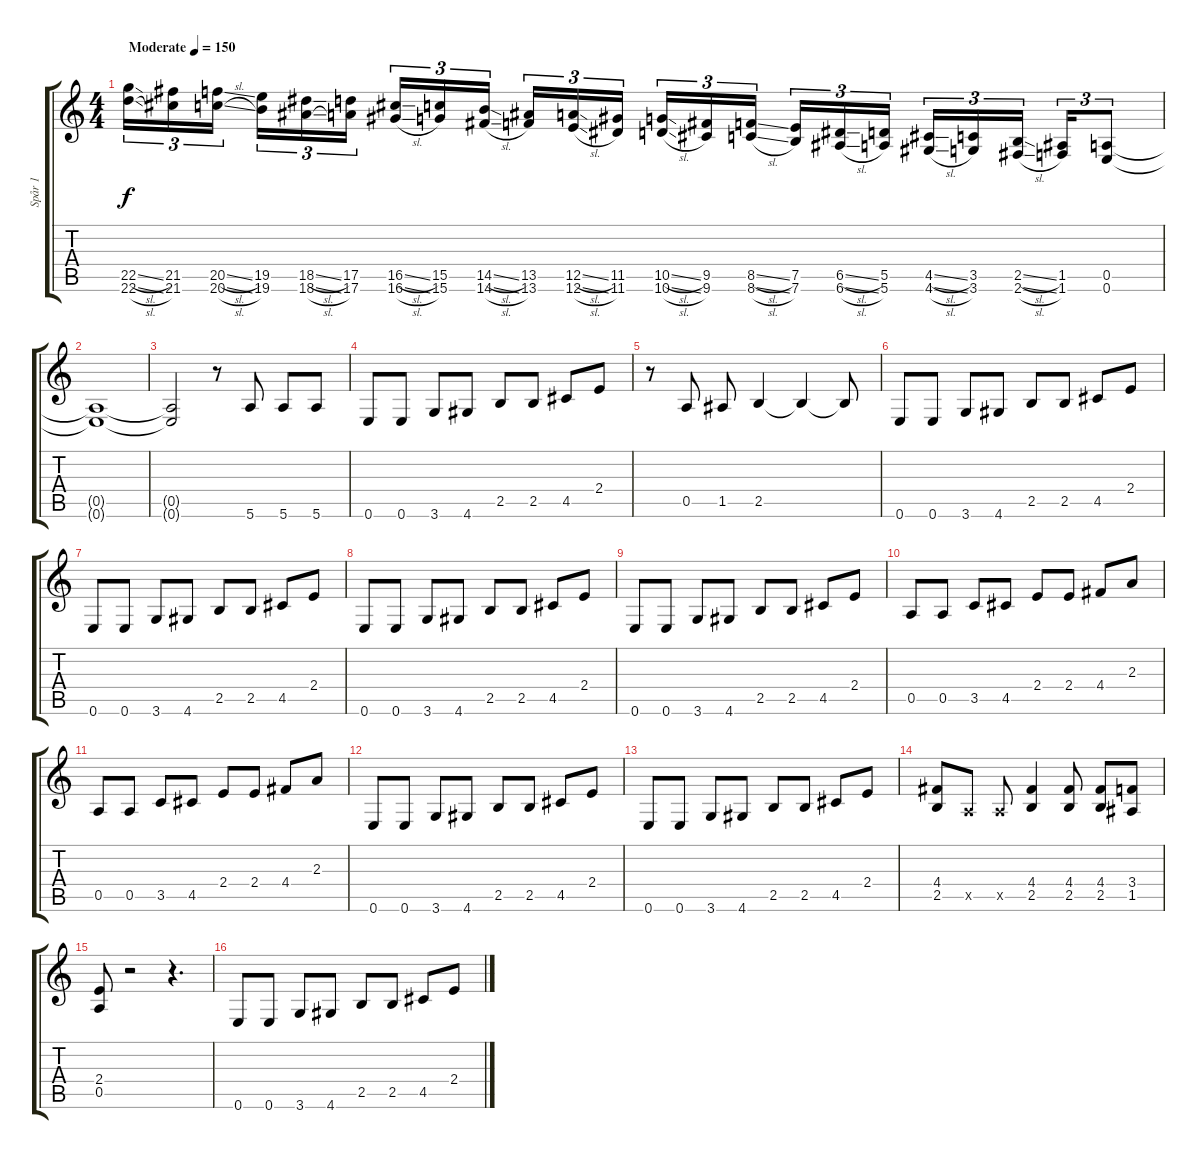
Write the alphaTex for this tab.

\track ("Spår 1" "Spår 1") {instrument overdrivenguitar}
\staff {score tabs}
\tuning (E4 B3 G3 D3 A2 E2) {hide}
\ts (4 4)
\tempo (150 "Moderate")
\clef g2
\ks c
(22.5{sl} 22.6{sl}).16{tu (3 2) dy f instrument overdrivenguitar} (21.5 21.6).16{tu (3 2)} (20.5{sl} 20.6{sl}).16{tu (3 2) beam splitsecondary} (19.5 19.6).16{tu (3 2)} (18.5{sl} 18.6{sl}).16{tu (3 2)} (17.5 17.6).16{tu (3 2)} (16.5{sl} 16.6{sl}).16{tu (3 2)} (15.5 15.6).16{tu (3 2)} (14.5{sl} 14.6{sl}).16{tu (3 2) beam splitsecondary} (13.5 13.6).16{tu (3 2)} (12.5{sl} 12.6{sl}).16{tu (3 2)} (11.5 11.6).16{tu (3 2)} (10.5{sl} 10.6{sl}).16{tu (3 2)} (9.5 9.6).16{tu (3 2)} (8.5{sl} 8.6{sl}).16{tu (3 2) beam splitsecondary} (7.5 7.6).16{tu (3 2)} (6.5{sl} 6.6{sl}).16{tu (3 2)} (5.5 5.6).16{tu (3 2)} (4.5{sl} 4.6{sl}).16{tu (3 2)} (3.5 3.6).16{tu (3 2)} (2.5{sl} 2.6{sl}).16{tu (3 2) beam splitsecondary} (1.5 1.6).16{tu (3 2)} (0.5 0.6).8{tu (3 2)} |
(0.5{t} 0.6{t}).1 |
(0.5{t} 0.6{t}).2 r.8 5.6.8 5.6.8 5.6.8 |
0.6.8 0.6.8 3.6.8 4.6.8 2.5.8 2.5.8 4.5.8 2.4.8 |
r.8 0.5.8 1.5.8 2.5.4 2.5{t}.4 2.5{t}.8 |
0.6.8 0.6.8 3.6.8 4.6.8 2.5.8 2.5.8 4.5.8 2.4.8 |
0.6.8 0.6.8 3.6.8 4.6.8 2.5.8 2.5.8 4.5.8 2.4.8 |
0.6.8 0.6.8 3.6.8 4.6.8 2.5.8 2.5.8 4.5.8 2.4.8 |
0.6.8 0.6.8 3.6.8 4.6.8 2.5.8 2.5.8 4.5.8 2.4.8 |
0.5.8 0.5.8 3.5.8 4.5.8 2.4.8 2.4.8 4.4.8 2.3.8 |
0.5.8 0.5.8 3.5.8 4.5.8 2.4.8 2.4.8 4.4.8 2.3.8 |
0.6.8 0.6.8 3.6.8 4.6.8 2.5.8 2.5.8 4.5.8 2.4.8 |
0.6.8 0.6.8 3.6.8 4.6.8 2.5.8 2.5.8 4.5.8 2.4.8 |
(4.4 2.5).8 0.5{x}.8 0.5{x}.8 (4.4 2.5).4 (4.4 2.5).8 (4.4 2.5).8 (3.4 1.5).8 |
(2.4 0.5).8 r.2 r.4{d} |
0.6.8 0.6.8 3.6.8 4.6.8 2.5.8 2.5.8 4.5.8 2.4.8
